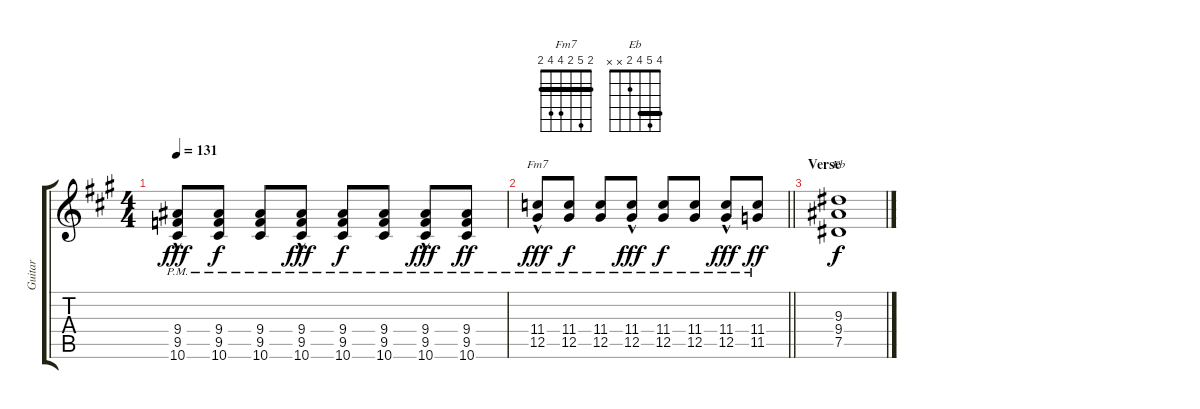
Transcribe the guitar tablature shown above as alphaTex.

\track ("Guitar" "Guitar") {instrument electricguitarclean}
\staff {score tabs}
\tuning (Eb4 Bb3 Gb3 Db3 Ab2 Eb2) {hide}
\chord ("Fm7" 2 5 2 4 4 2) {barre 2}
\chord ("Eb" 4 5 4 2 x x) {barre 4}
\ts (4 4)
\tempo 131
\clef g2
\ks a
(9.4{hac pm} 9.5{hac pm} 10.6{hac pm}).8{dy fff} (9.4{pm} 9.5{pm} 10.6{pm}).8{dy f} (9.4{pm} 9.5{pm} 10.6{pm}).8 (9.4{hac pm} 9.5{hac pm} 10.6{hac pm}).8{dy fff} (9.4{pm} 9.5{pm} 10.6{pm}).8{dy f} (9.4{pm} 9.5{pm} 10.6{pm}).8 (9.4{hac pm} 9.5{hac pm} 10.6{hac pm}).8{dy fff} (9.4{pm} 9.5{pm} 10.6{pm}).8{dy ff} |
\barLineRight lightlight
(11.4{hac pm} 12.5{hac pm}).8{ch "Fm7" dy fff} (11.4{pm} 12.5{pm}).8{dy f} (11.4{pm} 12.5{pm}).8 (11.4{hac pm} 12.5{hac pm}).8{dy fff} (11.4{pm} 12.5{pm}).8{dy f} (11.4{pm} 12.5{pm}).8 (11.4{hac pm} 12.5{hac pm}).8{dy fff} (11.4{pm} 11.5{pm}).8{dy ff} |
\section ("" "Verse")
(9.3 9.4 7.5).1{ch "Eb" dy f}
